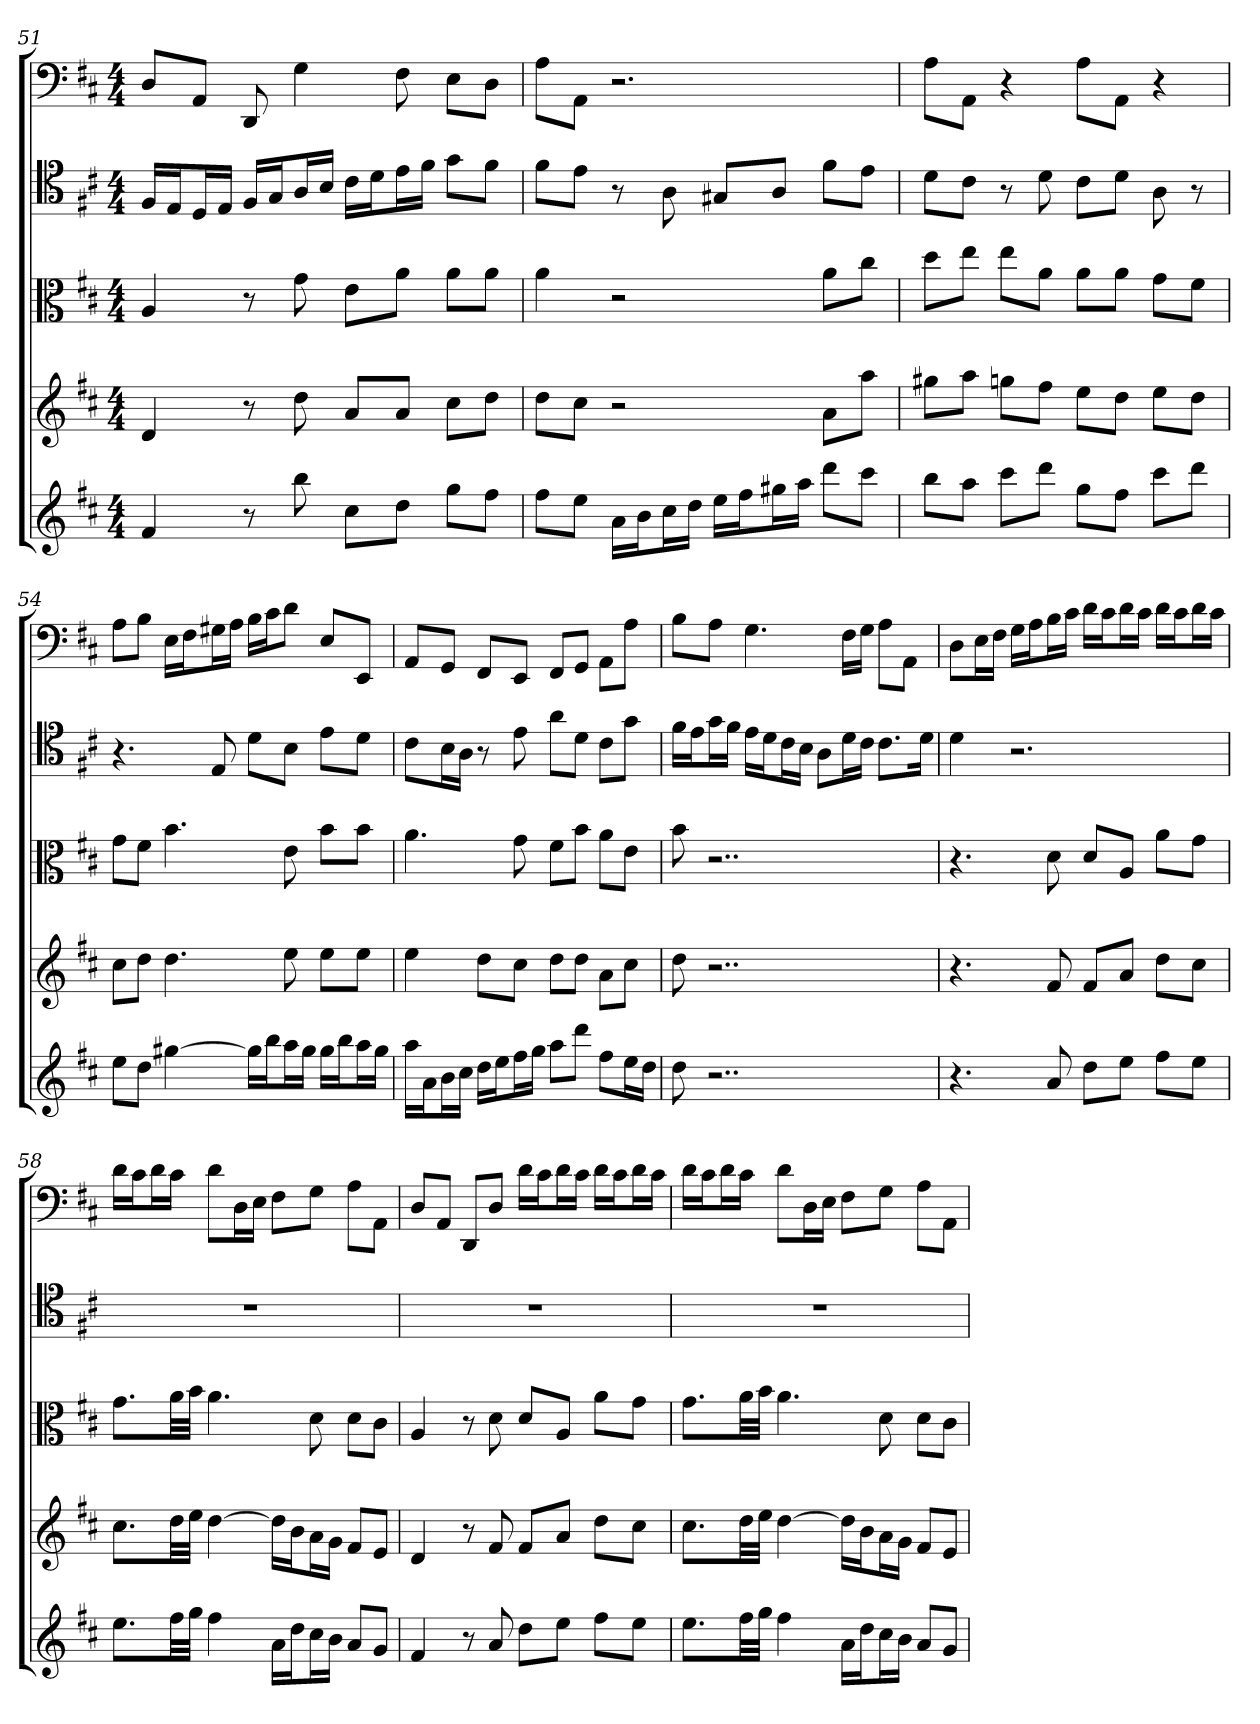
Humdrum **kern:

**kern	**kern	**kern	**kern	**kern
*part5	*part4	*part3	*part2	*part1
*staff5	*staff4	*staff3	*staff2	*staff1
*	*	*clefC3	*clefC4	*clefF4
*k[f#c#]	*k[f#c#]	*k[f#c#]	*k[f#c#]	*k[f#c#]
*D:	*D:	*D:	*D:	*D:
*M4/4	*M4/4	*M4/4	*M4/4	*M4/4
=51	=51	=51	=51	=51
4f#	4d	4A	16F#/LL	8D/L
.	.	.	16E/J	.
.	.	.	16D/L	8AA/J
.	.	.	16E/JJ	.
8r	8r	8r	16F#/LL	8DD
.	.	.	16G/J	.
8bb	8dd	8g	16A/L	4G
.	.	.	16B/JJ	.
8cc#L	8aL	8e\L	16c#\LL	.
.	.	.	16d\J	.
8ddJ	8aJ	8a\J	16e\L	8F#
.	.	.	16f#\JJ	.
8ggL	8cc#L	8a\L	8g\L	8E\L
8ff#J	8ddJ	8a\J	8f#\J	8D\J
=52	=52	=52	=52	=52
8ff#L	8ddL	4a	8f#\L	8A\L
8eeJ	8cc#J	.	8e\J	8AA\J
16aLL	2r	2r	8r	2.r
16bJ	.	.	.	.
16cc#L	.	.	8A	.
16ddJJ	.	.	.	.
16eeLL	.	.	8G#X/L	.
16ff#J	.	.	.	.
16gg#XL	.	.	8A/J	.
16aaJJ	.	.	.	.
8dddL	8aL	8a\L	8f#\L	.
8ccc#J	8aaJ	8cc#\J	8e\J	.
=53	=53	=53	=53	=53
8bbL	8gg#XL	8dd\L	8d\L	8A\L
8aaJ	8aaJ	8ee\J	8c#\J	8AA\J
8ccc#L	8ggnL	8ee\L	8r	4r
8dddJ	8ff#J	8a\J	8d	.
8ggL	8eeL	8a\L	8c#\L	8A\L
8ff#J	8ddJ	8a\J	8d\J	8AA\J
8ccc#L	8eeL	8g\L	8A	4r
8dddJ	8ddJ	8f#\J	8r	.
=54	=54	=54	=54	=54
8eeL	8cc#L	8g\L	4.r	8A\L
8ddJ	8ddJ	8f#\J	.	8B\J
[4gg#X	4.dd	4.b	.	16E\LL
.	.	.	.	16F#\J
.	.	.	8E	16G#X\L
.	.	.	.	16A\JJ
16gg#LL]	.	.	8d\L	16B\LL
16bbJ	.	.	.	16c#\J
16aaL	8ee	8e	8B\J	8d\J
16gg#JJ	.	.	.	.
16gg#LL	8eeL	8b\L	8e\L	8E/L
16bbJ	.	.	.	.
16aaL	8eeJ	8b\J	8d\J	8EE/J
16gg#JJ	.	.	.	.
=55	=55	=55	=55	=55
16aaLL	4ee	4.a	8c#\L	8AA/L
16aJ	.	.	.	.
16bL	.	.	16B\L	8GG/J
16cc#JJ	.	.	16A\JJ	.
16ddLL	8ddL	.	8r	8FF#/L
16eeJ	.	.	.	.
16ff#L	8cc#J	8g	8e	8EE/J
16ggJJ	.	.	.	.
8aaL	8ddL	8f#\L	8a\L	8FF#/L
8dddJ	8ddJ	8b\J	8d\J	8GG/J
8ff#L	8aL	8a\L	8c#\L	8AA\L
16eeL	8cc#J	8e\J	8g\J	8A\J
16ddJJ	.	.	.	.
=56	=56	=56	=56	=56
8dd	8dd	8b	16f#\LL	8B\L
.	.	.	16e\J	.
2..r	2..r	2..r	16g\L	8A\J
.	.	.	16f#\JJ	.
.	.	.	16e\LL	4.G
.	.	.	16d\J	.
.	.	.	16c#\L	.
.	.	.	16B\JJ	.
.	.	.	8A\L	.
.	.	.	16d\L	16F#\LL
.	.	.	16c#\JJ	16G\JJ
.	.	.	8.c#\L	8A\L
.	.	.	.	8AA\J
.	.	.	16d\Jk	.
=57	=57	=57	=57	=57
4.r	4.r	4.r	4d	8D\L
.	.	.	.	16E\L
.	.	.	.	16F#\JJ
.	.	.	2.r	16G\LL
.	.	.	.	16A\J
8a	8f#	8d	.	16B\L
.	.	.	.	16c#\JJ
8ddL	8f#L	8d/L	.	16d\LL
.	.	.	.	16c#\J
8eeJ	8aJ	8A/J	.	16d\L
.	.	.	.	16c#\JJ
8ff#L	8ddL	8a\L	.	16d\LL
.	.	.	.	16c#\J
8eeJ	8cc#J	8g\J	.	16d\L
.	.	.	.	16c#\JJ
=58	=58	=58	=58	=58
8.eeL	8.cc#L	8.g\L	1r	16d\LL
.	.	.	.	16c#\J
.	.	.	.	16d\L
32ff#LL	32ddLL	32a\LL	.	16c#\JJ
32ggJJJ	32eeJJJ	32b\JJJ	.	.
4ff#	[4dd	4.a	.	8d\L
.	.	.	.	16D\L
.	.	.	.	16E\JJ
16aLL	16ddLL]	.	.	8F#\L
16ddJ	16bJ	.	.	.
16cc#L	16aL	8d	.	8G\J
16bJJ	16gJJ	.	.	.
8aL	8f#L	8d\L	.	8A\L
8gJ	8eJ	8c#\J	.	8AA\J
=59	=59	=59	=59	=59
4f#	4d	4A	1r	8D/L
.	.	.	.	8AA/J
8r	8r	8r	.	8DD/L
8a	8f#	8d	.	8D/J
8ddL	8f#L	8d/L	.	16d\LL
.	.	.	.	16c#\J
8eeJ	8aJ	8A/J	.	16d\L
.	.	.	.	16c#\JJ
8ff#L	8ddL	8a\L	.	16d\LL
.	.	.	.	16c#\J
8eeJ	8cc#J	8g\J	.	16d\L
.	.	.	.	16c#\JJ
=60	=60	=60	=60	=60
8.eeL	8.cc#L	8.g\L	1r	16d\LL
.	.	.	.	16c#\J
.	.	.	.	16d\L
32ff#LL	32ddLL	32a\LL	.	16c#\JJ
32ggJJJ	32eeJJJ	32b\JJJ	.	.
4ff#	[4dd	4.a	.	8d\L
.	.	.	.	16D\L
.	.	.	.	16E\JJ
16aLL	16ddLL]	.	.	8F#\L
16ddJ	16bJ	.	.	.
16cc#L	16aL	8d	.	8G\J
16bJJ	16gJJ	.	.	.
8aL	8f#L	8d\L	.	8A\L
8gJ	8eJ	8c#\J	.	8AA\J
=	=	=	=	=
*-	*-	*-	*-	*-
